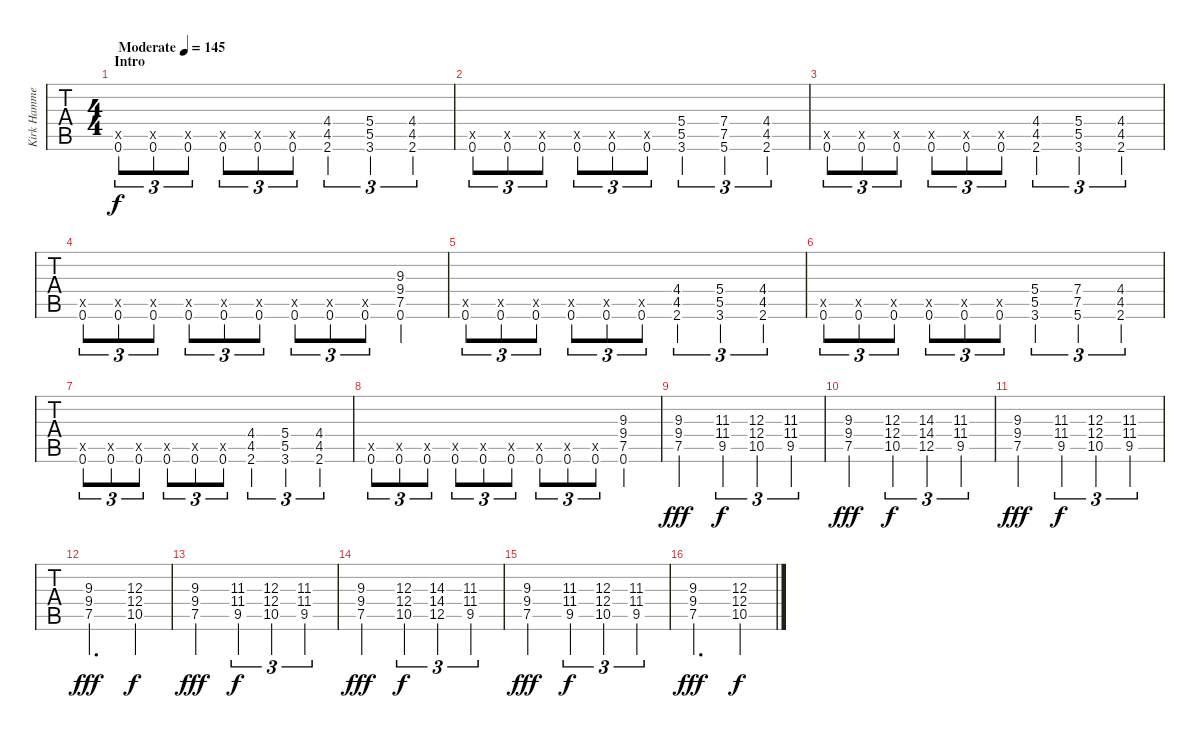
\track ("Kirk Hammett" "Kirk Hamme") {instrument distortionguitar}
\staff {tabs}
\tuning (E4 B3 G3 D3 A2 E2) {hide}
\ts (4 4)
\section ("" "Intro")
\tempo (145 "Moderate")
\clef g2
\ks c
(2.5{x} 0.6).8{tu (3 2) dy f instrument distortionguitar} (2.5{x} 0.6).8{tu (3 2)} (2.5{x} 0.6).8{tu (3 2)} (2.5{x} 0.6).8{tu (3 2)} (2.5{x} 0.6).8{tu (3 2)} (2.5{x} 0.6).8{tu (3 2)} (4.4 4.5 2.6).4{tu (3 2)} (5.4 5.5 3.6).4{tu (3 2)} (4.4 4.5 2.6).4{tu (3 2)} |
(2.5{x} 0.6).8{tu (3 2)} (2.5{x} 0.6).8{tu (3 2)} (2.5{x} 0.6).8{tu (3 2)} (2.5{x} 0.6).8{tu (3 2)} (2.5{x} 0.6).8{tu (3 2)} (2.5{x} 0.6).8{tu (3 2)} (5.4 5.5 3.6).4{tu (3 2)} (7.4 7.5 5.6).4{tu (3 2)} (4.4 4.5 2.6).4{tu (3 2)} |
(2.5{x} 0.6).8{tu (3 2)} (2.5{x} 0.6).8{tu (3 2)} (2.5{x} 0.6).8{tu (3 2)} (2.5{x} 0.6).8{tu (3 2)} (2.5{x} 0.6).8{tu (3 2)} (2.5{x} 0.6).8{tu (3 2)} (4.4 4.5 2.6).4{tu (3 2)} (5.4 5.5 3.6).4{tu (3 2)} (4.4 4.5 2.6).4{tu (3 2)} |
(2.5{x} 0.6).8{tu (3 2)} (2.5{x} 0.6).8{tu (3 2)} (2.5{x} 0.6).8{tu (3 2)} (2.5{x} 0.6).8{tu (3 2)} (2.5{x} 0.6).8{tu (3 2)} (2.5{x} 0.6).8{tu (3 2)} (2.5{x} 0.6).8{tu (3 2)} (2.5{x} 0.6).8{tu (3 2)} (2.5{x} 0.6).8{tu (3 2)} (9.3 9.4 7.5 0.6).4 |
(2.5{x} 0.6).8{tu (3 2)} (2.5{x} 0.6).8{tu (3 2)} (2.5{x} 0.6).8{tu (3 2)} (2.5{x} 0.6).8{tu (3 2)} (2.5{x} 0.6).8{tu (3 2)} (2.5{x} 0.6).8{tu (3 2)} (4.4 4.5 2.6).4{tu (3 2)} (5.4 5.5 3.6).4{tu (3 2)} (4.4 4.5 2.6).4{tu (3 2)} |
(2.5{x} 0.6).8{tu (3 2)} (2.5{x} 0.6).8{tu (3 2)} (2.5{x} 0.6).8{tu (3 2)} (2.5{x} 0.6).8{tu (3 2)} (2.5{x} 0.6).8{tu (3 2)} (2.5{x} 0.6).8{tu (3 2)} (5.4 5.5 3.6).4{tu (3 2)} (7.4 7.5 5.6).4{tu (3 2)} (4.4 4.5 2.6).4{tu (3 2)} |
(2.5{x} 0.6).8{tu (3 2)} (2.5{x} 0.6).8{tu (3 2)} (2.5{x} 0.6).8{tu (3 2)} (2.5{x} 0.6).8{tu (3 2)} (2.5{x} 0.6).8{tu (3 2)} (2.5{x} 0.6).8{tu (3 2)} (4.4 4.5 2.6).4{tu (3 2)} (5.4 5.5 3.6).4{tu (3 2)} (4.4 4.5 2.6).4{tu (3 2)} |
(2.5{x} 0.6).8{tu (3 2)} (2.5{x} 0.6).8{tu (3 2)} (2.5{x} 0.6).8{tu (3 2)} (2.5{x} 0.6).8{tu (3 2)} (2.5{x} 0.6).8{tu (3 2)} (2.5{x} 0.6).8{tu (3 2)} (2.5{x} 0.6).8{tu (3 2)} (2.5{x} 0.6).8{tu (3 2)} (2.5{x} 0.6).8{tu (3 2)} (9.3 9.4 7.5 0.6).4 |
(9.3 9.4 7.5).2{dy fff} (11.3 11.4 9.5).4{tu (3 2) dy f} (12.3 12.4 10.5).4{tu (3 2)} (11.3 11.4 9.5).4{tu (3 2)} |
(9.3 9.4 7.5).2{dy fff} (12.3 12.4 10.5).4{tu (3 2) dy f} (14.3 14.4 12.5).4{tu (3 2)} (11.3 11.4 9.5).4{tu (3 2)} |
(9.3 9.4 7.5).2{dy fff} (11.3 11.4 9.5).4{tu (3 2) dy f} (12.3 12.4 10.5).4{tu (3 2)} (11.3 11.4 9.5).4{tu (3 2)} |
(9.3 9.4 7.5).2{d dy fff} (12.3 12.4 10.5).4{dy f} |
(9.3 9.4 7.5).2{dy fff} (11.3 11.4 9.5).4{tu (3 2) dy f} (12.3 12.4 10.5).4{tu (3 2)} (11.3 11.4 9.5).4{tu (3 2)} |
(9.3 9.4 7.5).2{dy fff} (12.3 12.4 10.5).4{tu (3 2) dy f} (14.3 14.4 12.5).4{tu (3 2)} (11.3 11.4 9.5).4{tu (3 2)} |
(9.3 9.4 7.5).2{dy fff} (11.3 11.4 9.5).4{tu (3 2) dy f} (12.3 12.4 10.5).4{tu (3 2)} (11.3 11.4 9.5).4{tu (3 2)} |
(9.3 9.4 7.5).2{d dy fff} (12.3 12.4 10.5).4{dy f}
